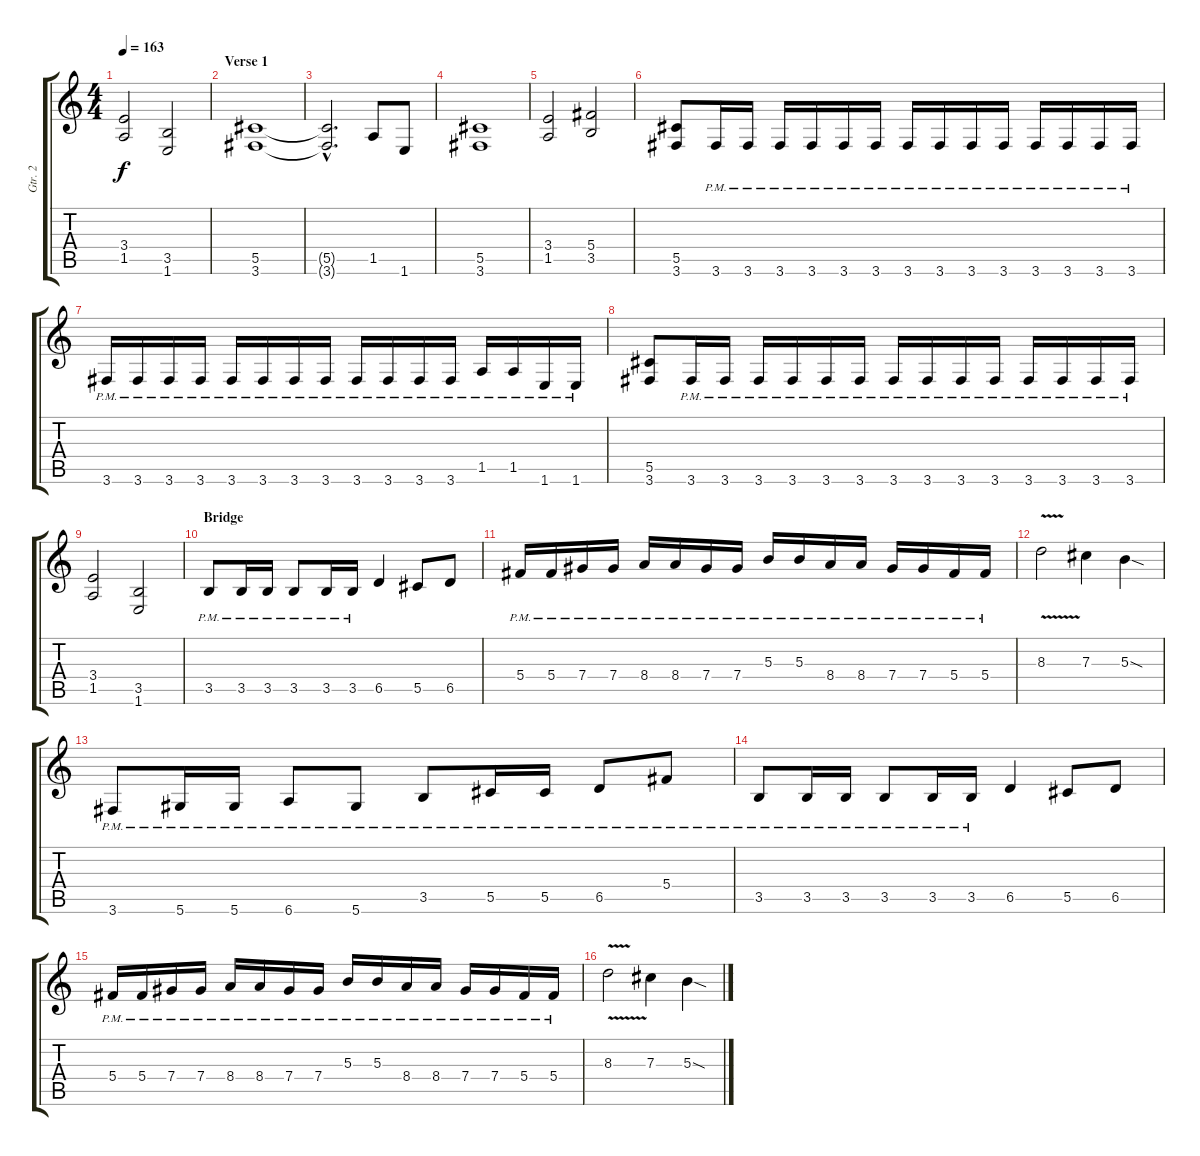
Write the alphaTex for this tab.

\track ("Gtr. 2" "Gtr. 2") {instrument distortionguitar}
\staff {score tabs}
\tuning (Eb4 Bb3 Gb3 Db3 Ab2 Eb2) {hide}
\ts (4 4)
\tempo 163
\clef g2
\ks c
(3.4 1.5).2{dy f} (3.5 1.6).2 |
\section ("" "Verse 1")
(5.5 3.6).1{volume 12} |
(5.5{hac t} 3.6{hac t}).2{d} 1.5.8 1.6.8 |
(5.5 3.6).1 |
(3.4 1.5).2 (5.4 3.5).2 |
(5.5 3.6).8{volume 14} 3.6{pm}.16 3.6{pm}.16 3.6{pm}.16 3.6{pm}.16 3.6{pm}.16 3.6{pm}.16 3.6{pm}.16 3.6{pm}.16 3.6{pm}.16 3.6{pm}.16 3.6{pm}.16 3.6{pm}.16 3.6{pm}.16 3.6{pm}.16 |
3.6{pm}.16 3.6{pm}.16 3.6{pm}.16 3.6{pm}.16 3.6{pm}.16 3.6{pm}.16 3.6{pm}.16 3.6{pm}.16 3.6{pm}.16 3.6{pm}.16 3.6{pm}.16 3.6{pm}.16 1.5{pm}.16 1.5{pm}.16 1.6{pm}.16 1.6{pm}.16 |
(5.5 3.6).8 3.6{pm}.16 3.6{pm}.16 3.6{pm}.16 3.6{pm}.16 3.6{pm}.16 3.6{pm}.16 3.6{pm}.16 3.6{pm}.16 3.6{pm}.16 3.6{pm}.16 3.6{pm}.16 3.6{pm}.16 3.6{pm}.16 3.6{pm}.16 |
(3.4 1.5).2 (3.5 1.6).2 |
\section ("" "Bridge")
3.5{pm}.8 3.5{pm}.16 3.5{pm}.16 3.5{pm}.8 3.5{pm}.16 3.5{pm}.16 6.5.4 5.5.8 6.5.8 |
5.4{pm}.16 5.4{pm}.16 7.4{pm}.16 7.4{pm}.16 8.4{pm}.16 8.4{pm}.16 7.4{pm}.16 7.4{pm}.16 5.3{pm}.16 5.3{pm}.16 8.4{pm}.16 8.4{pm}.16 7.4{pm}.16 7.4{pm}.16 5.4{pm}.16 5.4{pm}.16 |
8.3{v}.2 7.3.4 5.3{sod}.4 |
3.6{pm}.8 5.6{pm}.16 5.6{pm}.16 6.6{pm}.8 5.6{pm}.8 3.5{pm}.8 5.5{pm}.16 5.5{pm}.16 6.5{pm}.8 5.4{pm}.8 |
3.5{pm}.8 3.5{pm}.16 3.5{pm}.16 3.5{pm}.8 3.5{pm}.16 3.5{pm}.16 6.5.4 5.5.8 6.5.8 |
5.4{pm}.16 5.4{pm}.16 7.4{pm}.16 7.4{pm}.16 8.4{pm}.16 8.4{pm}.16 7.4{pm}.16 7.4{pm}.16 5.3{pm}.16 5.3{pm}.16 8.4{pm}.16 8.4{pm}.16 7.4{pm}.16 7.4{pm}.16 5.4{pm}.16 5.4{pm}.16 |
8.3{v}.2 7.3.4 5.3{sod}.4
